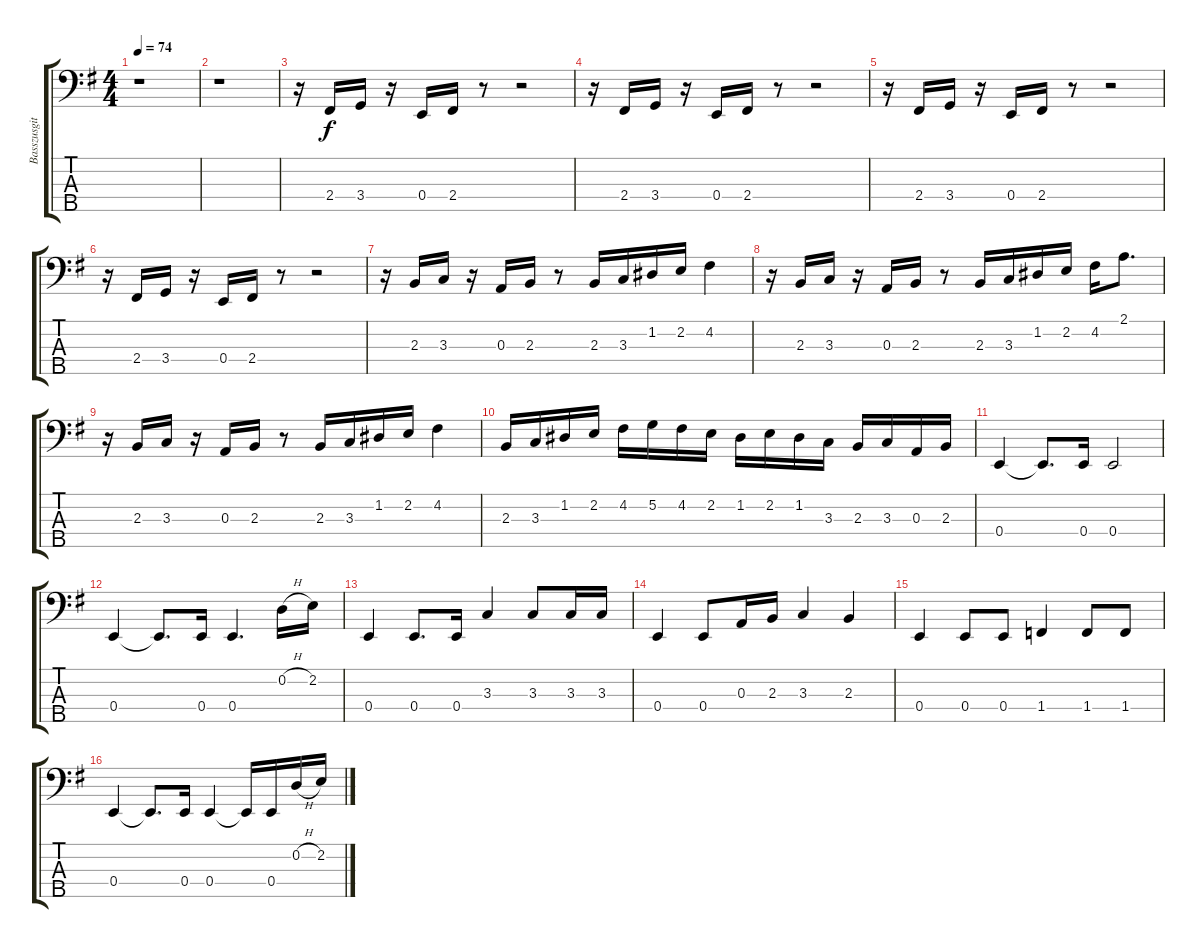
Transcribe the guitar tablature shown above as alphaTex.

\track ("Basszusgitár (Greg Smith)" "Basszusgit") {instrument electricbassfinger}
\staff {score tabs}
\tuning (G2 D2 A1 E1 B0) {hide}
\ts (4 4)
\tempo 74
\clef f4
\ks g
r.1{dy f instrument electricbassfinger} |
r.1 |
r.16 2.4.16 3.4.16 r.16 0.4.16 2.4.16 r.8 r.2 |
r.16 2.4.16 3.4.16 r.16 0.4.16 2.4.16 r.8 r.2 |
r.16 2.4.16 3.4.16 r.16 0.4.16 2.4.16 r.8 r.2 |
r.16 2.4.16 3.4.16 r.16 0.4.16 2.4.16 r.8 r.2 |
r.16 2.3.16 3.3.16 r.16 0.3.16 2.3.16 r.8 2.3.16 3.3.16 1.2.16 2.2.16 4.2.4 |
r.16 2.3.16 3.3.16 r.16 0.3.16 2.3.16 r.8 2.3.16 3.3.16 1.2.16 2.2.16 4.2.16 2.1.8{d} |
r.16 2.3.16 3.3.16 r.16 0.3.16 2.3.16 r.8 2.3.16 3.3.16 1.2.16 2.2.16 4.2.4 |
2.3.16 3.3.16 1.2.16 2.2.16 4.2.16 5.2.16 4.2.16 2.2.16 1.2.16 2.2.16 1.2.16 3.3.16 2.3.16 3.3.16 0.3.16 2.3.16 |
0.4.4 0.4{t}.8{d} 0.4.16 0.4.2 |
0.4.4 0.4{t}.8{d} 0.4.16 0.4.4{d} 0.2{h}.16 2.2.16 |
0.4.4 0.4.8{d} 0.4.16 3.3.4 3.3.8 3.3.16 3.3.16 |
0.4.4 0.4.8 0.3.16 2.3.16 3.3.4 2.3.4 |
0.4.4 0.4.8 0.4.8 1.4.4 1.4.8 1.4.8 |
0.4.4 0.4{t}.8{d} 0.4.16 0.4.4 0.4{t}.16 0.4.16 0.2{h}.16 2.2.16
